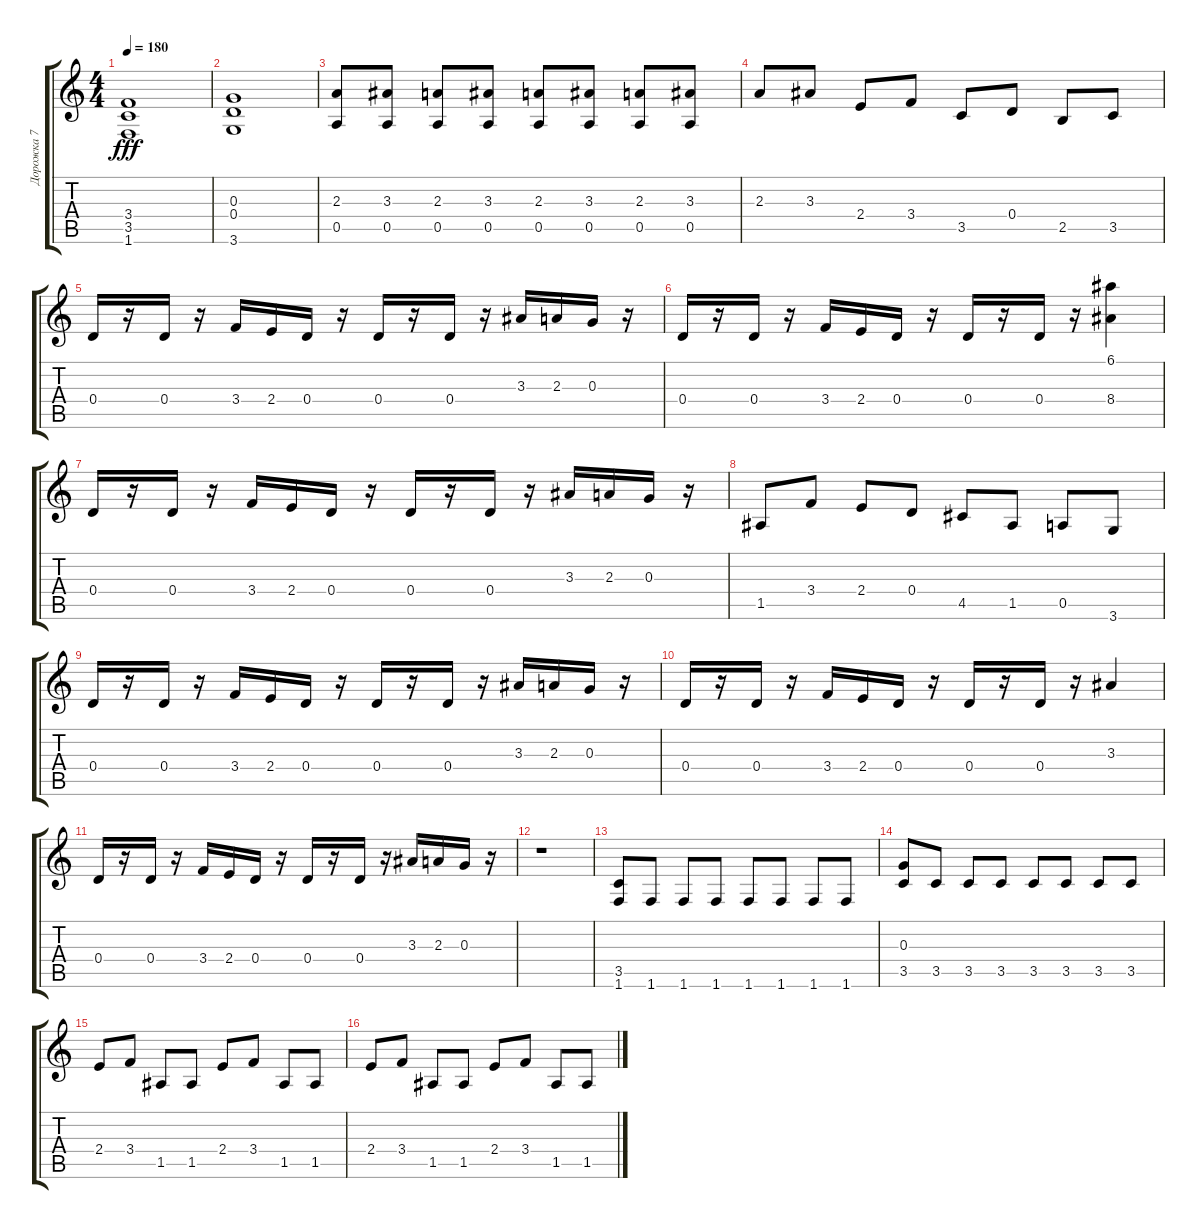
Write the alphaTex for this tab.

\track ("Дорожка 7" "Дорожка 7") {instrument distortionguitar}
\staff {score tabs}
\tuning (E4 B3 G3 D3 A2 E2) {hide}
\ts (4 4)
\tempo 180
\clef g2
\ks c
(3.4 3.5 1.6).1{dy fff} |
(0.3 0.4 3.6).1 |
(2.3 0.5).8 (3.3 0.5).8 (2.3 0.5).8 (3.3 0.5).8 (2.3 0.5).8 (3.3 0.5).8 (2.3 0.5).8 (3.3 0.5).8 |
2.3.8 3.3.8 2.4.8 3.4.8 3.5.8 0.4.8 2.5.8 3.5.8 |
0.4.16 r.16 0.4.16 r.16 3.4.16 2.4.16 0.4.16 r.16 0.4.16 r.16 0.4.16 r.16 3.3.16 2.3.16 0.3.16 r.16 |
0.4.16 r.16 0.4.16 r.16 3.4.16 2.4.16 0.4.16 r.16 0.4.16 r.16 0.4.16 r.16 (6.1 8.4).4 |
0.4.16 r.16 0.4.16 r.16 3.4.16 2.4.16 0.4.16 r.16 0.4.16 r.16 0.4.16 r.16 3.3.16 2.3.16 0.3.16 r.16 |
1.5.8 3.4.8 2.4.8 0.4.8 4.5.8 1.5.8 0.5.8 3.6.8 |
0.4.16 r.16 0.4.16 r.16 3.4.16 2.4.16 0.4.16 r.16 0.4.16 r.16 0.4.16 r.16 3.3.16 2.3.16 0.3.16 r.16 |
0.4.16 r.16 0.4.16 r.16 3.4.16 2.4.16 0.4.16 r.16 0.4.16 r.16 0.4.16 r.16 3.3.4 |
0.4.16 r.16 0.4.16 r.16 3.4.16 2.4.16 0.4.16 r.16 0.4.16 r.16 0.4.16 r.16 3.3.16 2.3.16 0.3.16 r.16 |
r.1 |
(3.5 1.6).8 1.6.8 1.6.8 1.6.8 1.6.8 1.6.8 1.6.8 1.6.8 |
(0.3 3.5).8 3.5.8 3.5.8 3.5.8 3.5.8 3.5.8 3.5.8 3.5.8 |
2.4.8 3.4.8 1.5.8 1.5.8 2.4.8 3.4.8 1.5.8 1.5.8 |
2.4.8 3.4.8 1.5.8 1.5.8 2.4.8 3.4.8 1.5.8 1.5.8
